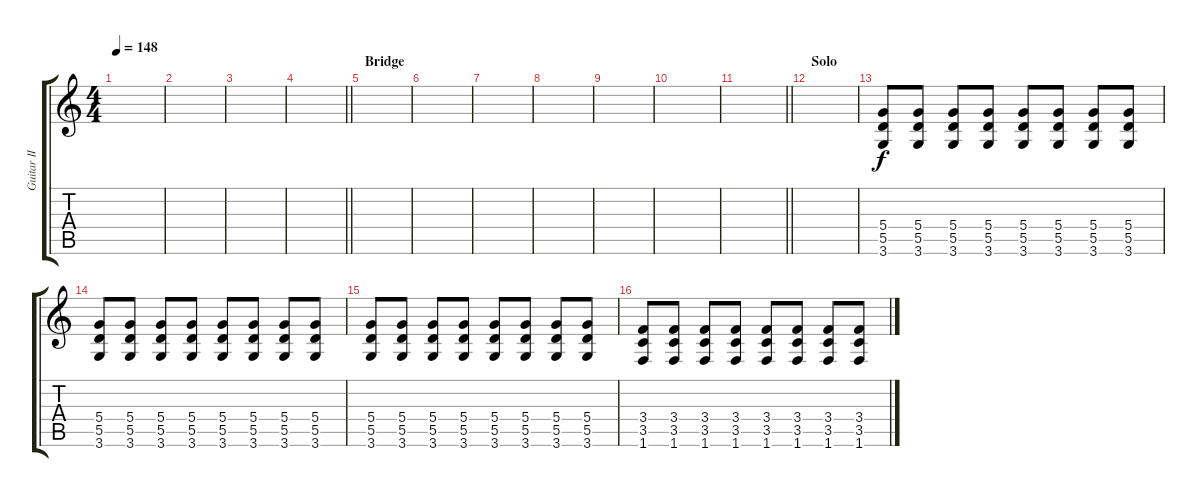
\track ("Guitar II" "Guitar II") {instrument distortionguitar}
\staff {score tabs}
\tuning (E4 B3 G3 D3 A2 E2) {hide}
\ts (4 4)
\tempo 148
\clef g2
\ks c
|
|
|
\barLineRight lightlight
|
\section ("" "Bridge")
|
|
|
|
|
|
\barLineRight lightlight
|
\section ("" "Solo")
|
(5.4 5.5 3.6).8 (5.4 5.5 3.6).8 (5.4 5.5 3.6).8 (5.4 5.5 3.6).8 (5.4 5.5 3.6).8 (5.4 5.5 3.6).8 (5.4 5.5 3.6).8 (5.4 5.5 3.6).8 |
(5.4 5.5 3.6).8 (5.4 5.5 3.6).8 (5.4 5.5 3.6).8 (5.4 5.5 3.6).8 (5.4 5.5 3.6).8 (5.4 5.5 3.6).8 (5.4 5.5 3.6).8 (5.4 5.5 3.6).8 |
(5.4 5.5 3.6).8 (5.4 5.5 3.6).8 (5.4 5.5 3.6).8 (5.4 5.5 3.6).8 (5.4 5.5 3.6).8 (5.4 5.5 3.6).8 (5.4 5.5 3.6).8 (5.4 5.5 3.6).8 |
(3.4 3.5 1.6).8 (3.4 3.5 1.6).8 (3.4 3.5 1.6).8 (3.4 3.5 1.6).8 (3.4 3.5 1.6).8 (3.4 3.5 1.6).8 (3.4 3.5 1.6).8 (3.4 3.5 1.6).8
